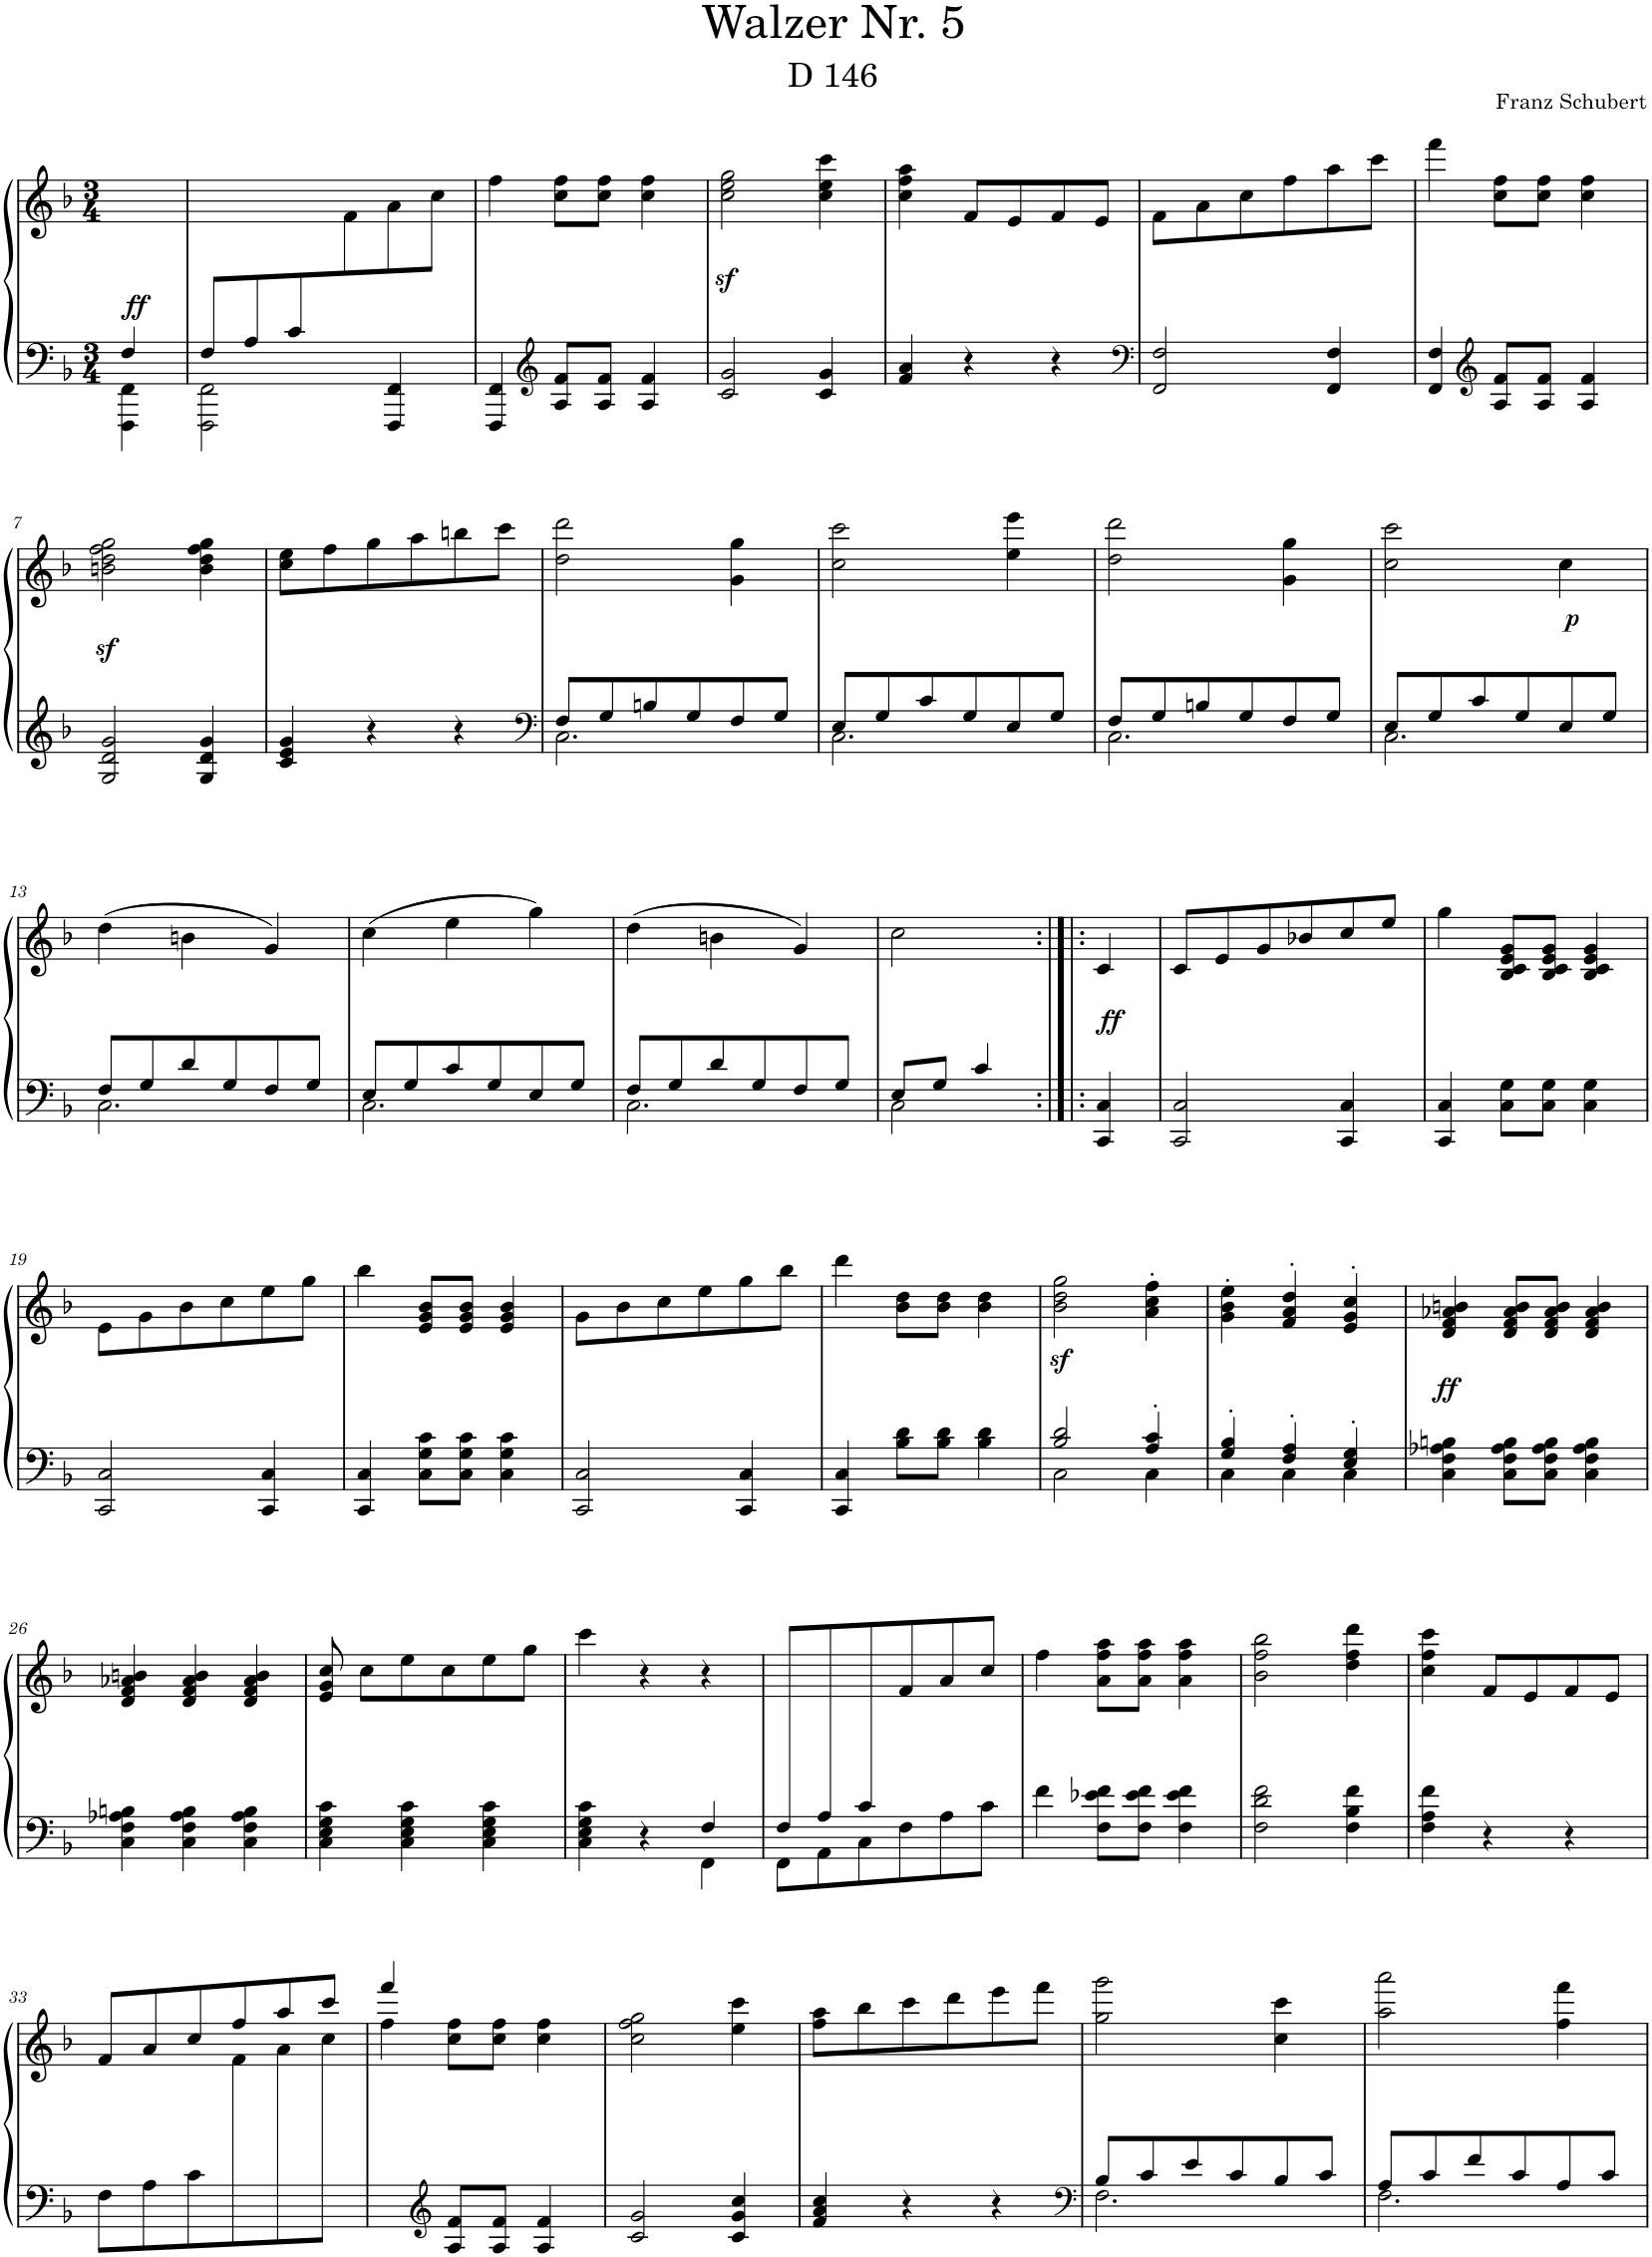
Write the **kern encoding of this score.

**kern	**kern	**dynam
*part1	*part1	*part1
*staff2	*staff1	*staff1/2
*I"Piano	*	*
*I'Pno.	*	*
*clefF4	*clefG2	*
*k[b-]	*k[b-]	*
*M3/4	*M3/4	*
=	=	=
*^	*	*
!	!	!	!LO:DY:a=2
4F/	4FFF\ 4FF\	4ryy	ff
=1	=1	=1	=1
8F/L	2FFF\ 2FF\	4.ryy	.
8A/	.	.	.
8c/	.	.	.
4.ryy	.	8f\	.
.	4FFF/ 4FF/	8a\	.
.	.	8cc\J	.
*v	*v	*	*
=2	=2	=2
4FFF/ 4FF/	4ff\	.
*clefG2	*	*
8A/ 8f/L	8cc\ 8ff\L	.
8A/ 8f/J	8cc\ 8ff\J	.
4A/ 4f/	4cc\ 4ff\	.
=3	=3	=3
2c/ 2g/	2cc\z< 2ee\z< 2gg\z<	.
4c/ 4g/	4cc\ 4ee\ 4ccc\	.
=4	=4	=4
4f/ 4a/	4cc\ 4ff\ 4aa\	.
4r	8f/L	.
.	8e/	.
4r	8f/	.
.	8e/J	.
=5	=5	=5
*clefF4	*	*
2FF/ 2F/	8f\L	.
.	8a\	.
.	8cc\	.
.	8ff\	.
4FF/ 4F/	8aa\	.
.	8ccc\J	.
=6	=6	=6
4FF/ 4F/	4fff\	.
*clefG2	*	*
8A/ 8f/L	8cc\ 8ff\L	.
8A/ 8f/J	8cc\ 8ff\J	.
4A/ 4f/	4cc\ 4ff\	.
!!LO:LB:g=z
=7	=7	=7
2G/ 2d/ 2g/	2bn\z< 2dd\z< 2ff\z< 2gg\z<	.
4G/ 4d/ 4g/	4b\ 4dd\ 4ff\ 4gg\	.
=8	=8	=8
4c/ 4e/ 4g/	8cc\ 8ee\L	.
.	8ff\	.
4r	8gg\	.
.	8aa\	.
4r	8bbn\	.
.	8ccc\J	.
=9	=9	=9
*clefF4	*	*
*^	*	*
8F/L	2.C\	2dd\ 2ddd\	.
8G/	.	.	.
8Bn/	.	.	.
8G/	.	.	.
8F/	.	4g\ 4gg\	.
8G/J	.	.	.
=10	=10	=10	=10
8E/L	2.C\	2cc\ 2ccc\	.
8G/	.	.	.
8c/	.	.	.
8G/	.	.	.
8E/	.	4ee\ 4eee\	.
8G/J	.	.	.
=11	=11	=11	=11
8F/L	2.C\	2dd\ 2ddd\	.
8G/	.	.	.
8Bn/	.	.	.
8G/	.	.	.
8F/	.	4g\ 4gg\	.
8G/J	.	.	.
=12	=12	=12	=12
8E/L	2.C\	2cc\ 2ccc\	.
8G/	.	.	.
8c/	.	.	.
8G/	.	.	.
!	!	!	!LO:DY:b
8E/	.	4cc\	p
8G/J	.	.	.
!!LO:LB:g=z
=13	=13	=13	=13
8F/L	2.C\	(4dd\	.
8G/	.	.	.
8d/	.	4bn\	.
8G/	.	.	.
8F/	.	4g/)	.
8G/J	.	.	.
=14	=14	=14	=14
8E/L	2.C\	(4cc\	.
8G/	.	.	.
8c/	.	4ee\	.
8G/	.	.	.
8E/	.	4gg\)	.
8G/J	.	.	.
=15	=15	=15	=15
8F/L	2.C\	(4dd\	.
8G/	.	.	.
8d/	.	4bn\	.
8G/	.	.	.
8F/	.	4g/)	.
8G/J	.	.	.
=16	=16	=16	=16
8E/L	2C\	2cc\	.
8G/J	.	.	.
4c/	.	.	.
*v	*v	*	*
=16X1:|!|:	=16X1:|!|:	=16X1:|!|:
!	!	!LO:DY:b
4CC/ 4C/	4c/	ff
=17	=17	=17
2CC/ 2C/	8c/L	.
.	8e/	.
.	8g/	.
.	8b-X/	.
4CC/ 4C/	8cc/	.
.	8ee/J	.
=18	=18	=18
4CC/ 4C/	4gg\	.
8C\ 8G\L	8B-/ 8c/ 8e/ 8g/L	.
8C\ 8G\J	8B-/ 8c/ 8e/ 8g/J	.
4C\ 4G\	4B-/ 4c/ 4e/ 4g/	.
!!LO:LB:g=z
=19	=19	=19
2CC/ 2C/	8e\L	.
.	8g\	.
.	8b-\	.
.	8cc\	.
4CC/ 4C/	8ee\	.
.	8gg\J	.
=20	=20	=20
4CC/ 4C/	4bb-\	.
8C\ 8G\ 8c\L	8e/ 8g/ 8b-/L	.
8C\ 8G\ 8c\J	8e/ 8g/ 8b-/J	.
4C\ 4G\ 4c\	4e/ 4g/ 4b-/	.
=21	=21	=21
2CC/ 2C/	8g\L	.
.	8b-\	.
.	8cc\	.
.	8ee\	.
4CC/ 4C/	8gg\	.
.	8bb-\J	.
=22	=22	=22
4CC/ 4C/	4ddd\	.
8B-\ 8d\L	8b-\ 8dd\L	.
8B-\ 8d\J	8b-\ 8dd\J	.
4B-\ 4d\	4b-\ 4dd\	.
=23	=23	=23
*^	*	*
2B-/ 2d/	2C\	2b-\z< 2dd\z< 2gg\z<	.
4A/' 4c/'	4C\	4a\' 4cc\' 4ff\'	.
=24	=24	=24	=24
4G/' 4B-/'	4C\	4g\' 4b-\' 4ee\'	.
4F/' 4A/'	4C\	4f/'> 4a/'> 4dd/'>	.
4E/' 4G/'	4C\	4e/'> 4g/'> 4cc/'>	.
=25	=25	=25	=25
!	!	!	!LO:DY:b
*v	*v	*	*
4C\ 4F\ 4A-X\ 4Bn\	4d/ 4f/ 4a-X/ 4bn/	ff
8C\ 8F\ 8A-\ 8B\L	8d/ 8f/ 8a-/ 8b/L	.
8C\ 8F\ 8A-\ 8B\J	8d/ 8f/ 8a-/ 8b/J	.
4C\ 4F\ 4A-\ 4B\	4d/ 4f/ 4a-/ 4b/	.
!!LO:LB:g=z
=26	=26	=26
4C\ 4F\ 4A-X\ 4Bn\	4d/ 4f/ 4a-X/ 4bn/	.
4C\ 4F\ 4A-\ 4B\	4d/ 4f/ 4a-/ 4b/	.
4C\ 4F\ 4A-\ 4B\	4d/ 4f/ 4a-/ 4b/	.
=27	=27	=27
4C\ 4E\ 4G\ 4c\	8e/ 8g/ 8cc/	.
.	8cc\L	.
4C\ 4E\ 4G\ 4c\	8ee\	.
.	8cc\	.
4C\ 4E\ 4G\ 4c\	8ee\	.
.	8gg\J	.
=28	=28	=28
*^	*	*
4C\ 4E\ 4G\ 4c\	2ryy	4ccc\	.
4r	.	4r	.
4F/	4FF\	4r	.
=29	=29	=29	=29
8F/L	8FF\L	4.ryy	.
8A/	8AA\	.	.
8c/	8C\	.	.
4.ryy	8F\	8f/	.
.	8A\	8a/	.
.	8c\J	8cc/J	.
*v	*v	*	*
=30	=30	=30
4f\	4ff\	.
8F\ 8e-X\ 8f\L	8a\ 8ff\ 8aa\L	.
8F\ 8e-\ 8f\J	8a\ 8ff\ 8aa\J	.
4F\ 4e-\ 4f\	4a\ 4ff\ 4aa\	.
=31	=31	=31
2F\ 2d\ 2f\	2b-\ 2ff\ 2bb-\	.
4F\ 4B-\ 4f\	4dd\ 4ff\ 4ddd\	.
=32	=32	=32
4F\ 4A\ 4f\	4cc\ 4ff\ 4ccc\	.
4r	8f/L	.
.	8e/	.
4r	8f/	.
.	8e/J	.
!!LO:LB:g=z
=33	=33	=33
*	*^	*
8F\L	8f/L	4.ryy	.
8A\	8a/	.	.
8c\	8cc/	.	.
4.ryy	8ff/	8f\	.
.	8aa/	8a\	.
.	8ccc/J	8cc\J	.
=34	=34	=34	=34
4ryy	4fff/	4ff\	.
*clefG2	*	*	*
8A/ 8f/L	8cc\ 8ff\L	2ryy	.
8A/ 8f/J	8cc\ 8ff\J	.	.
4A/ 4f/	4cc\ 4ff\	.	.
*	*v	*v	*
=35	=35	=35
2c/ 2g/	2cc\ 2ff\ 2gg\	.
4c/ 4g/ 4cc/	4ee\ 4ccc\	.
=36	=36	=36
4f/ 4a/ 4cc/	8ff\ 8aa\L	.
.	8bb-\	.
4r	8ccc\	.
.	8ddd\	.
4r	8eee\	.
.	8fff\J	.
=37	=37	=37
*clefF4	*	*
*^	*	*
8B-/L	2.F\	2gg\ 2ggg\	.
8c/	.	.	.
8e/	.	.	.
8c/	.	.	.
8B-/	.	4cc\ 4ccc\	.
8c/J	.	.	.
=38	=38	=38	=38
8A/L	2.F\	2aa\ 2aaa\	.
8c/	.	.	.
8f/	.	.	.
8c/	.	.	.
8A/	.	4ff\ 4fff\	.
8c/J	.	.	.
*v	*v	*	*
=	=	=
*-	*-	*-
